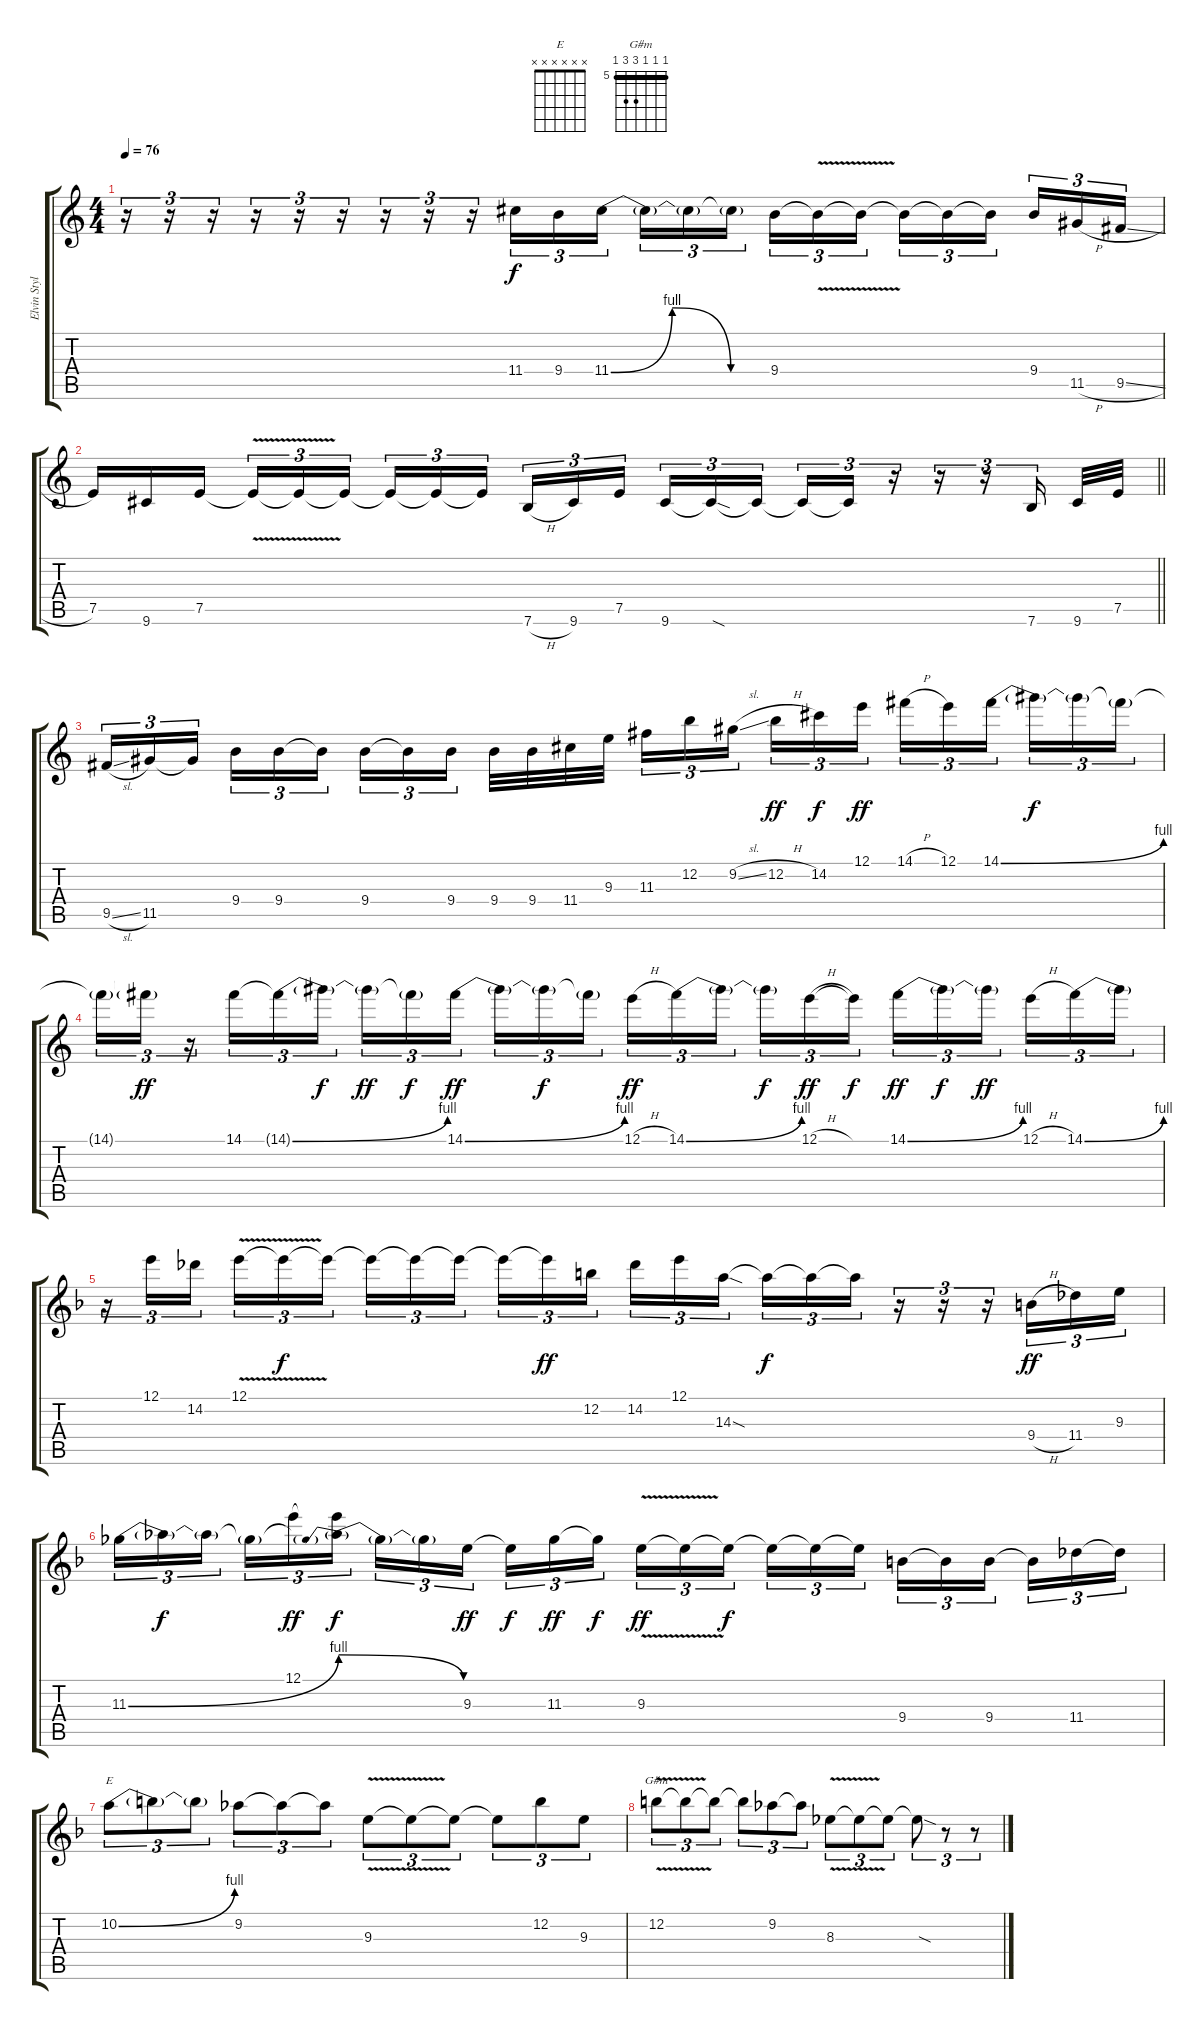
\track ("Elvin Style" "Elvin Styl") {instrument electricguitarclean}
\staff {score tabs}
\tuning (E4 B3 G3 D3 A2 E2) {hide}
\chord ("E" x x x x x x)
\chord ("G#m" 5 5 5 7 7 5) {firstfret 5 barre 5}
\ts (4 4)
\tempo 76
\clef g2
\ks c
r.16{tu (3 2) dy f} r.16{tu (3 2)} r.16{tu (3 2)} r.16{tu (3 2)} r.16{tu (3 2)} r.16{tu (3 2)} r.16{tu (3 2)} r.16{tu (3 2)} r.16{tu (3 2)} 11.4.16{tu (3 2)} 9.4.16{tu (3 2)} 11.4{be (custom 0 0 23 4 45 0 60 0)}.16{tu (3 2)} 11.4{t}.16{tu (3 2)} 11.4{t}.16{tu (3 2)} 11.4{t}.16{tu (3 2) beam splitsecondary} 9.4.16{tu (3 2)} 9.4{v t}.16{tu (3 2)} 9.4{t}.16{tu (3 2)} 9.4{t}.16{tu (3 2)} 9.4{t}.16{tu (3 2)} 9.4{t}.16{tu (3 2) beam splitsecondary} 9.4.16{tu (3 2)} 11.5{h}.16{tu (3 2)} 9.5{sl}.16{tu (3 2)} |
\barLineRight lightlight
7.5.16 9.6.16 7.5.16{beam splitsecondary} 7.5{v t}.16{tu (3 2)} 7.5{t}.16{tu (3 2)} 7.5{t}.16{tu (3 2) beam splitsecondary} 7.5{t}.16{tu (3 2)} 7.5{t}.16{tu (3 2)} 7.5{t}.16{tu (3 2) beam splitsecondary} 7.6{h}.16{tu (3 2)} 9.6.16{tu (3 2)} 7.5.16{tu (3 2) beam splitsecondary} 9.6.16{tu (3 2)} 9.6{sod t}.16{tu (3 2)} 9.6{t}.16{tu (3 2) beam splitsecondary} 9.6{t}.16{tu (3 2)} 9.6{t}.16{tu (3 2)} r.16{tu (3 2)} r.16{tu (3 2)} r.16{tu (3 2)} 7.6.16{tu (3 2) beam splitsecondary} 9.6.32 7.5.32 |
9.5{sl}.16{tu (3 2)} 11.5.16{tu (3 2)} 11.5{t}.16{tu (3 2) beam splitsecondary} 9.4.16{tu (3 2)} 9.4.16{tu (3 2)} 9.4{t}.16{tu (3 2)} 9.4.16{tu (3 2)} 9.4{t}.16{tu (3 2)} 9.4.16{tu (3 2) beam splitsecondary} 9.4.32 9.4.32 11.4.32 9.3.32 11.3.16{tu (3 2)} 12.2.16{tu (3 2)} 9.2{sl}.16{tu (3 2) beam splitsecondary} 12.2{h}.16{tu (3 2) dy ff} 14.2.16{tu (3 2) dy f} 12.1.16{tu (3 2) dy ff} 14.1{h}.16{tu (3 2)} 12.1.16{tu (3 2)} 14.1{be (bend 0 0 60 4)}.16{tu (3 2) beam splitsecondary} 14.1{t}.16{tu (3 2) dy f} 14.1{t}.16{tu (3 2)} 14.1{t}.16{tu (3 2)} |
14.1{t}.16{tu (3 2)} 14.1{t}.16{tu (3 2) dy ff} r.16{tu (3 2)} 14.1.16{tu (3 2)} 14.1{be (bend 0 0 60 4) t}.16{tu (3 2)} 14.1{t}.16{tu (3 2) dy f} 14.1{t}.16{tu (3 2) dy ff} 14.1{t}.16{tu (3 2) dy f} 14.1{be (bend 0 0 60 4)}.16{tu (3 2) dy ff beam splitsecondary} 14.1{t}.16{tu (3 2)} 14.1{t}.16{tu (3 2) dy f} 14.1{t}.16{tu (3 2)} 12.1{h}.16{tu (3 2) dy ff} 14.1{be (bend 0 0 60 4)}.16{tu (3 2)} 14.1{t}.16{tu (3 2) beam splitsecondary} 14.1{t}.16{tu (3 2) dy f} 12.1{h}.16{tu (3 2) dy ff} 12.1{t}.16{tu (3 2) dy f} 14.1{be (bend 0 0 60 4)}.16{tu (3 2) dy ff} 14.1{t}.16{tu (3 2) dy f} 14.1{t}.16{tu (3 2) dy ff beam splitsecondary} 12.1{h}.16{tu (3 2)} 14.1{be (bend 0 0 60 4)}.16{tu (3 2)} 14.1{t}.16{tu (3 2)} |
\ks f
r.16{tu (3 2)} 12.1.16{tu (3 2)} 14.2.16{tu (3 2) beam splitsecondary} 12.1{v}.16{tu (3 2)} 12.1{t}.16{tu (3 2) dy f} 12.1{t}.16{tu (3 2)} 12.1{t}.16{tu (3 2)} 12.1{t}.16{tu (3 2)} 12.1{t}.16{tu (3 2) beam splitsecondary} 12.1{t}.16{tu (3 2)} 12.1{t}.16{tu (3 2) dy ff} 12.2.16{tu (3 2)} 14.2.16{tu (3 2)} 12.1.16{tu (3 2)} 14.3{sod}.16{tu (3 2) beam splitsecondary} 14.3{t}.16{tu (3 2) dy f} 14.3{t}.16{tu (3 2)} 14.3{t}.16{tu (3 2)} r.16{tu (3 2)} r.16{tu (3 2)} r.16{tu (3 2)} 9.4{h}.16{tu (3 2) dy ff} 11.4.16{tu (3 2)} 9.3.16{tu (3 2)} |
11.3{be (bend 0 0 60 4)}.16{tu (3 2)} 11.3{t}.16{tu (3 2) dy f} 11.3{t}.16{tu (3 2) beam splitsecondary} 11.3{t}.16{tu (3 2)} 12.1.16{tu (3 2) dy ff} (12.1{t} 11.3{be (prebendrelease 0 4 60 0) t}).16{tu (3 2) dy f} 11.3{t}.16{tu (3 2)} 11.3{t}.16{tu (3 2)} 9.3.16{tu (3 2) dy ff beam splitsecondary} 9.3{t}.16{tu (3 2) dy f} 11.3.16{tu (3 2) dy ff} 11.3{t}.16{tu (3 2) dy f} 9.3{v}.16{tu (3 2) dy ff} 9.3{t}.16{tu (3 2)} 9.3{t}.16{tu (3 2) dy f beam splitsecondary} 9.3{t}.16{tu (3 2)} 9.3{t}.16{tu (3 2)} 9.3{t}.16{tu (3 2)} 9.4.16{tu (3 2)} 9.4{t}.16{tu (3 2)} 9.4.16{tu (3 2) beam splitsecondary} 9.4{t}.16{tu (3 2)} 11.4.16{tu (3 2)} 11.4{t}.16{tu (3 2)} |
10.2{be (bend 0 0 60 4)}.8{tu (3 2) ch "E"} 10.2{t}.8{tu (3 2)} 10.2{t}.8{tu (3 2)} 9.2.8{tu (3 2)} 9.2{t}.8{tu (3 2)} 9.2{t}.8{tu (3 2)} 9.3{v}.8{tu (3 2)} 9.3{t}.8{tu (3 2)} 9.3{t}.8{tu (3 2)} 9.3{t}.8{tu (3 2)} 12.2.8{tu (3 2)} 9.3.8{tu (3 2)} |
12.2{v}.8{tu (3 2) ch "G#m"} 12.2{t}.8{tu (3 2)} 12.2{t}.8{tu (3 2)} 12.2{t}.8{tu (3 2)} 9.2.8{tu (3 2)} 9.2{t}.8{tu (3 2)} 8.3{v}.8{tu (3 2)} 8.3{t}.8{tu (3 2)} 8.3{t}.8{tu (3 2)} 8.3{sod t}.8{tu (3 2)} r.8{tu (3 2)} r.8{tu (3 2)}
